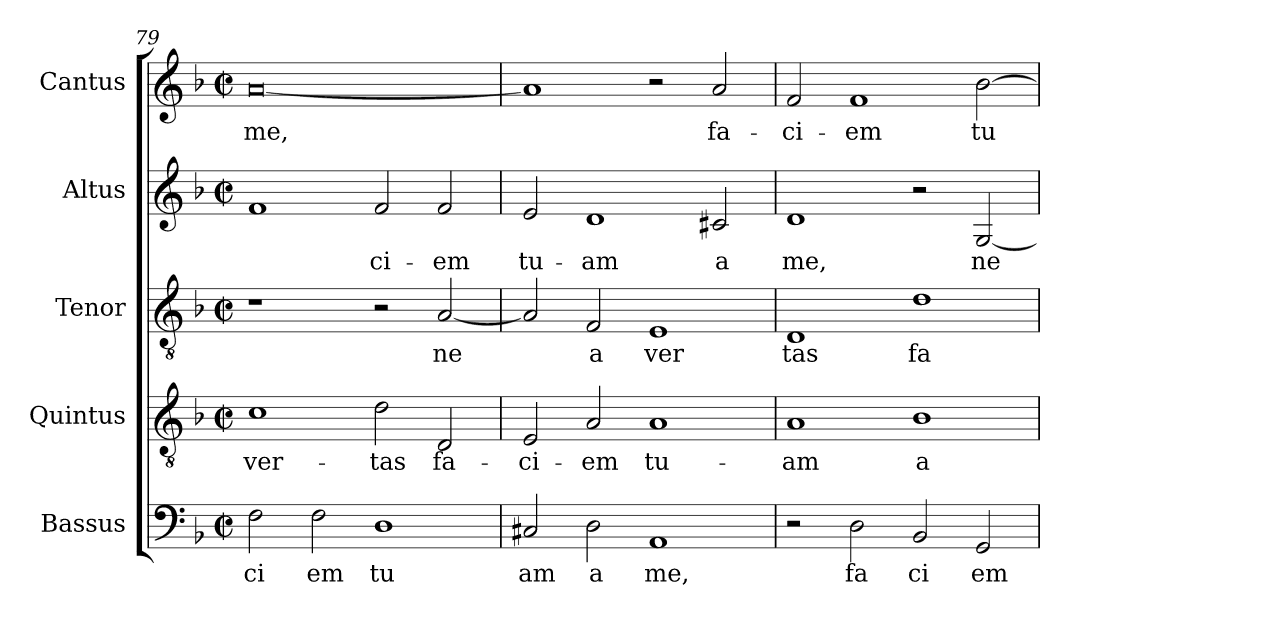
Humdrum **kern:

**kern	**text	**kern	**text	**kern	**text	**kern	**text	**kern	**text
*part5	*part5	*part4	*part4	*part3	*part3	*part2	*part2	*part1	*part1
*staff5	*staff5	*staff4	*staff4	*staff3	*staff3	*staff2	*staff2	*staff1	*staff1
*I"Bassus	*	*I"Quintus	*	*I"Tenor	*	*I"Altus	*	*I"Cantus	*
!!LO:PB:g=z
*clefF4	*	*clefGv2	*	*clefGv2	*	*clefG2	*	*clefG2	*
*k[b-]	*	*k[b-]	*	*k[b-]	*	*k[b-]	*	*k[b-]	*
*F:	*	*F:	*	*F:	*	*F:	*	*F:	*
*M2/2	*	*M2/2	*	*M2/2	*	*M2/2	*	*M2/2	*
*met(c|)	*	*met(c|)	*	*met(c|)	*	*met(c|)	*	*met(c|)	*
=79	=79	=79	=79	=79	=79	=79	=79	=79	=79
!	!LO:LY:b:cj	!	!LO:LY:b:cj	!	!	!	!LO:LY:b:cj	!	!LO:LY:b:cj
2F\	ci	1c	ver-	1r	.	1f	.	[<0a	me,
!	!LO:LY:b:cj	!	!	!	!	!	!	!	!
2F\	em	.	.	.	.	.	.	.	.
!	!LO:LY:b:cj	!	!LO:LY:b:cj	!	!	!	!LO:LY:b:cj	!	!
1D	tu	2d\	-tas	2r	.	2f/	ci-	.	.
!	!	!	!LO:LY:b:cj	!	!LO:LY:b:cj	!	!LO:LY:b:cj	!	!
.	.	2D/	fa-	[<2A/	ne	2f/	-em	.	.
=80	=80	=80	=80	=80	=80	=80	=80	=80	=80
!	!LO:LY:b:cj	!	!LO:LY:b:cj	!	!LO:LY:b:cj	!	!LO:LY:b:cj	!	!LO:LY:b:cj
2C#X/	am	2E/	-ci-	2A/]	.	2e/	tu-	1a]	.
!	!LO:LY:b:cj	!	!LO:LY:b:cj	!	!LO:LY:b:cj	!	!LO:LY:b:cj	!	!
2D\	a	2A/	-em	2F/	a	1d	-am	.	.
!	!LO:LY:b:cj	!	!LO:LY:b:cj	!	!LO:LY:b:cj	!	!	!	!
1AA	me,	1A	tu-	1E	ver	.	.	2r	.
!	!	!	!	!	!	!	!LO:LY:b:cj	!	!LO:LY:b:cj
.	.	.	.	.	.	2c#/	a	2a/	fa-
=81	=81	=81	=81	=81	=81	=81	=81	=81	=81
!	!	!	!LO:LY:b:cj	!	!LO:LY:b:cj	!	!LO:LY:b:cj	!	!LO:LY:b:cj
2r	.	1A	-am	1D	tas	1d	me,	2f/	-ci-
!	!LO:LY:b:cj	!	!	!	!	!	!	!	!LO:LY:b:cj
2D\	fa	.	.	.	.	.	.	1f	-em
!	!LO:LY:b:cj	!	!LO:LY:b:cj	!	!LO:LY:b:cj	!	!	!	!
2BB-/	ci	1B-	a	1d	fa	2r	.	.	.
!	!LO:LY:b:cj	!	!	!	!	!	!LO:LY:b:cj	!	!LO:LY:b:cj
2GG/	em	.	.	.	.	[<2G/	ne	[>2b-\	tu-
=	=	=	=	=	=	=	=	=	=
*-	*-	*-	*-	*-	*-	*-	*-	*-	*-
